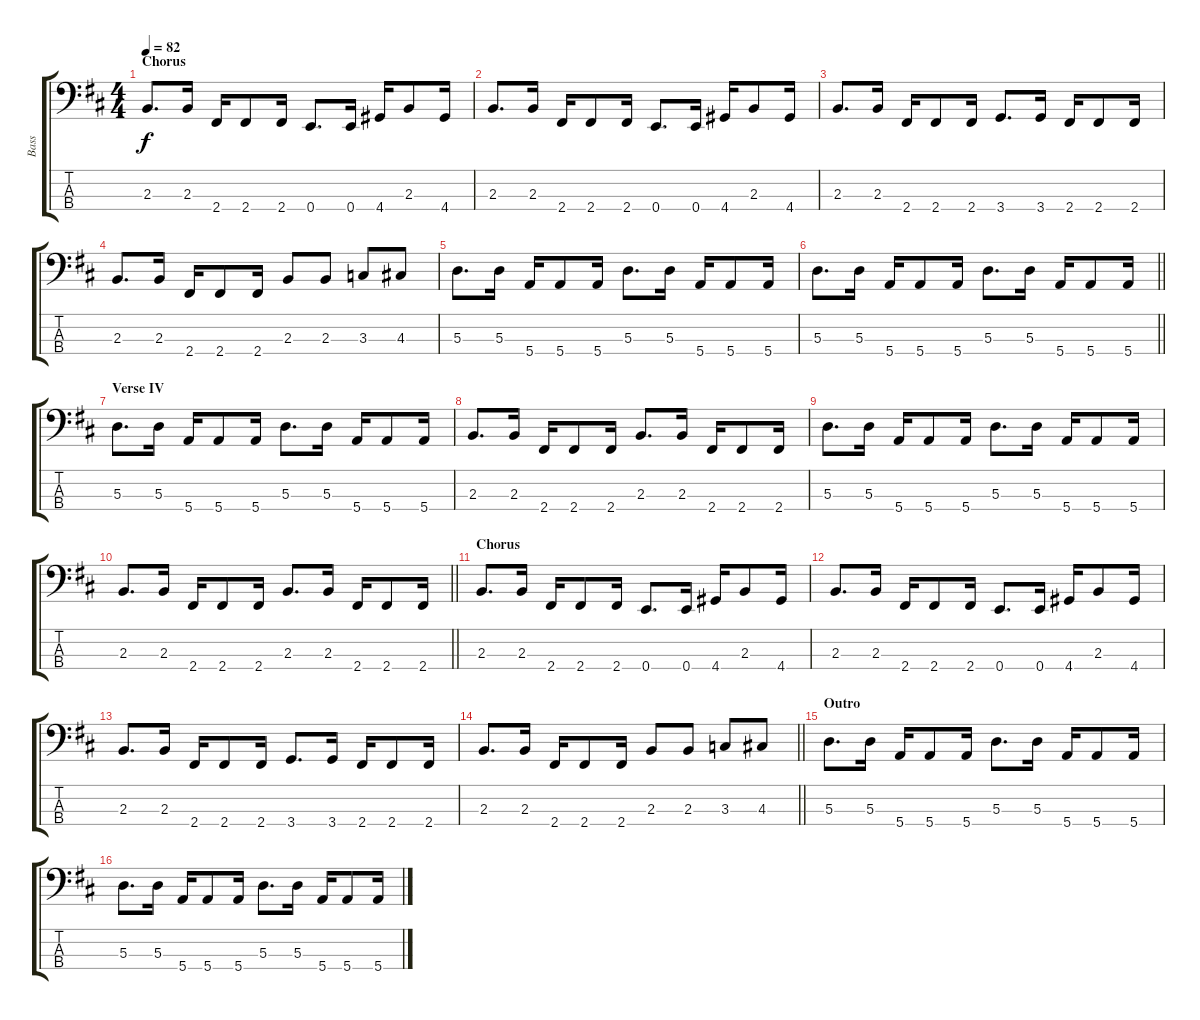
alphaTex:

\track ("Bass" "Bass") {instrument electricbassfinger}
\staff {score tabs}
\tuning (G2 D2 A1 E1) {hide}
\ts (4 4)
\section ("" "Chorus")
\tempo 82
\clef f4
\ks d
2.3.8{d dy f} 2.3.16 2.4.16 2.4.8 2.4.16 0.4.8{d} 0.4.16 4.4.16 2.3.8 4.4.16 |
2.3.8{d} 2.3.16 2.4.16 2.4.8 2.4.16 0.4.8{d} 0.4.16 4.4.16 2.3.8 4.4.16 |
2.3.8{d} 2.3.16 2.4.16 2.4.8 2.4.16 3.4.8{d} 3.4.16 2.4.16 2.4.8 2.4.16 |
2.3.8{d} 2.3.16 2.4.16 2.4.8 2.4.16 2.3.8 2.3.8 3.3.8 4.3.8 |
5.3.8{d} 5.3.16 5.4.16 5.4.8 5.4.16 5.3.8{d} 5.3.16 5.4.16 5.4.8 5.4.16 |
\barLineRight lightlight
5.3.8{d} 5.3.16 5.4.16 5.4.8 5.4.16 5.3.8{d} 5.3.16 5.4.16 5.4.8 5.4.16 |
\section ("" "Verse IV")
5.3.8{d} 5.3.16 5.4.16 5.4.8 5.4.16 5.3.8{d} 5.3.16 5.4.16 5.4.8 5.4.16 |
2.3.8{d} 2.3.16 2.4.16 2.4.8 2.4.16 2.3.8{d} 2.3.16 2.4.16 2.4.8 2.4.16 |
5.3.8{d} 5.3.16 5.4.16 5.4.8 5.4.16 5.3.8{d} 5.3.16 5.4.16 5.4.8 5.4.16 |
\barLineRight lightlight
2.3.8{d} 2.3.16 2.4.16 2.4.8 2.4.16 2.3.8{d} 2.3.16 2.4.16 2.4.8 2.4.16 |
\section ("" "Chorus")
2.3.8{d} 2.3.16 2.4.16 2.4.8 2.4.16 0.4.8{d} 0.4.16 4.4.16 2.3.8 4.4.16 |
2.3.8{d} 2.3.16 2.4.16 2.4.8 2.4.16 0.4.8{d} 0.4.16 4.4.16 2.3.8 4.4.16 |
2.3.8{d} 2.3.16 2.4.16 2.4.8 2.4.16 3.4.8{d} 3.4.16 2.4.16 2.4.8 2.4.16 |
\barLineRight lightlight
2.3.8{d} 2.3.16 2.4.16 2.4.8 2.4.16 2.3.8 2.3.8 3.3.8 4.3.8 |
\section ("" "Outro")
5.3.8{d} 5.3.16 5.4.16 5.4.8 5.4.16 5.3.8{d} 5.3.16 5.4.16 5.4.8 5.4.16 |
5.3.8{d} 5.3.16 5.4.16 5.4.8 5.4.16 5.3.8{d} 5.3.16 5.4.16 5.4.8 5.4.16
